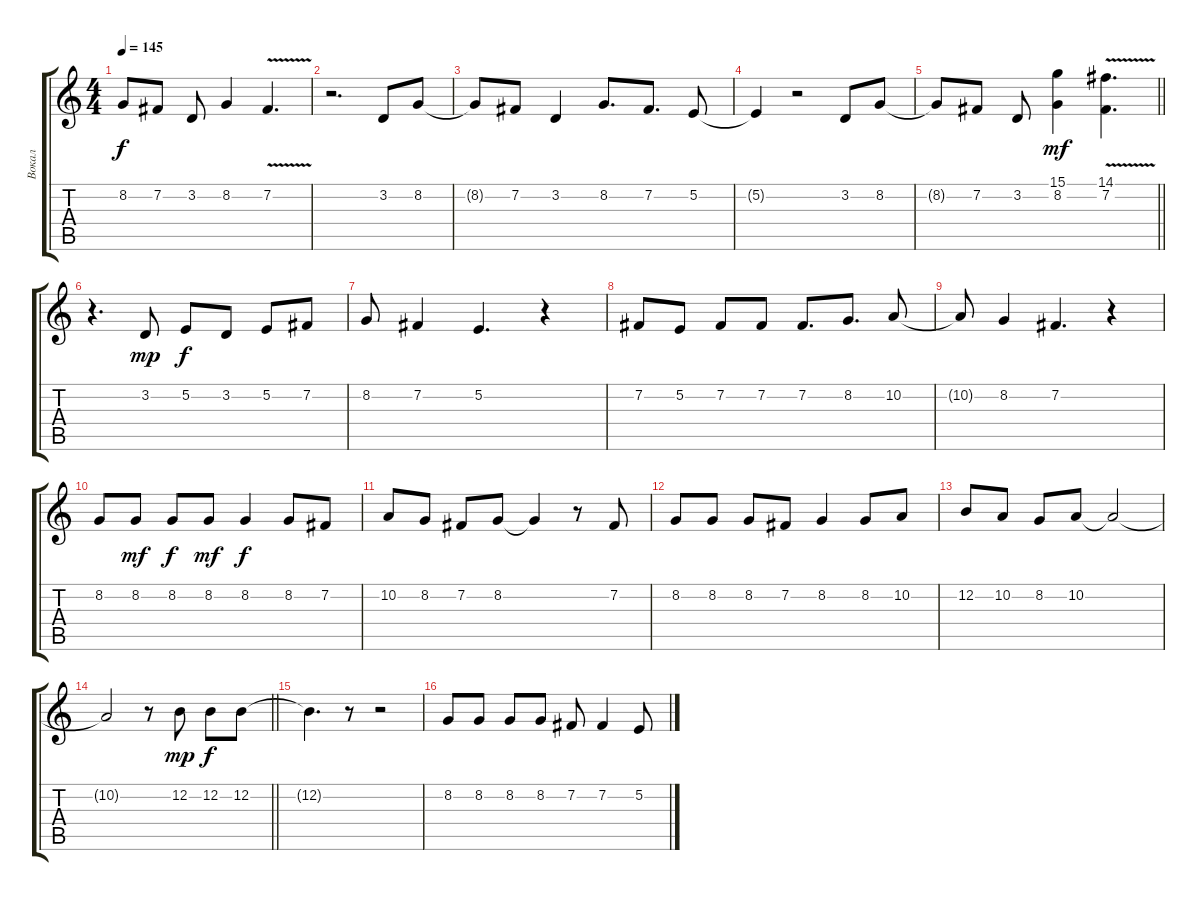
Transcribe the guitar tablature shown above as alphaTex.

\track ("Вокал" "Вокал") {instrument oboe}
\staff {score tabs}
\tuning (E4 B3 G3 D3 A2 E2) {hide}
\ts (4 4)
\tempo 145
\clef g2
\ks c
8.2{t}.8{dy f} 7.2.8 3.2.8 8.2.4 7.2{v}.4{d} |
r.2{d} 3.2.8 8.2.8 |
8.2{t}.8 7.2.8 3.2.4 8.2.8{d} 7.2.8{d} 5.2.8 |
5.2{t}.4 r.2 3.2.8 8.2.8 |
\barLineRight lightlight
8.2{t}.8 7.2.8 3.2.8 (15.1 8.2).4{dy mf} (14.1{v} 7.2{v}).4{d} |
r.4{d} 3.2.8{dy mp} 5.2.8{dy f} 3.2.8 5.2.8 7.2.8 |
8.2.8 7.2.4 5.2.4{d} r.4 |
7.2.8 5.2.8 7.2.8 7.2.8 7.2.8{d} 8.2.8{d} 10.2.8 |
10.2{t}.8 8.2.4 7.2.4{d} r.4 |
8.2.8 8.2.8{dy mf} 8.2.8{dy f} 8.2.8{dy mf} 8.2.4{dy f} 8.2.8 7.2.8 |
10.2.8 8.2.8 7.2.8 8.2.8 8.2{t}.4 r.8 7.2.8 |
8.2.8 8.2.8 8.2.8 7.2.8 8.2.4 8.2.8 10.2.8 |
12.2.8 10.2.8 8.2.8 10.2.8 10.2{t}.2 |
\barLineRight lightlight
10.2{t}.2 r.8 12.2.8{dy mp} 12.2.8{dy f} 12.2.8 |
12.2{t}.4{d} r.8 r.2 |
8.2.8 8.2.8 8.2.8 8.2.8 7.2.8 7.2.4 5.2.8
